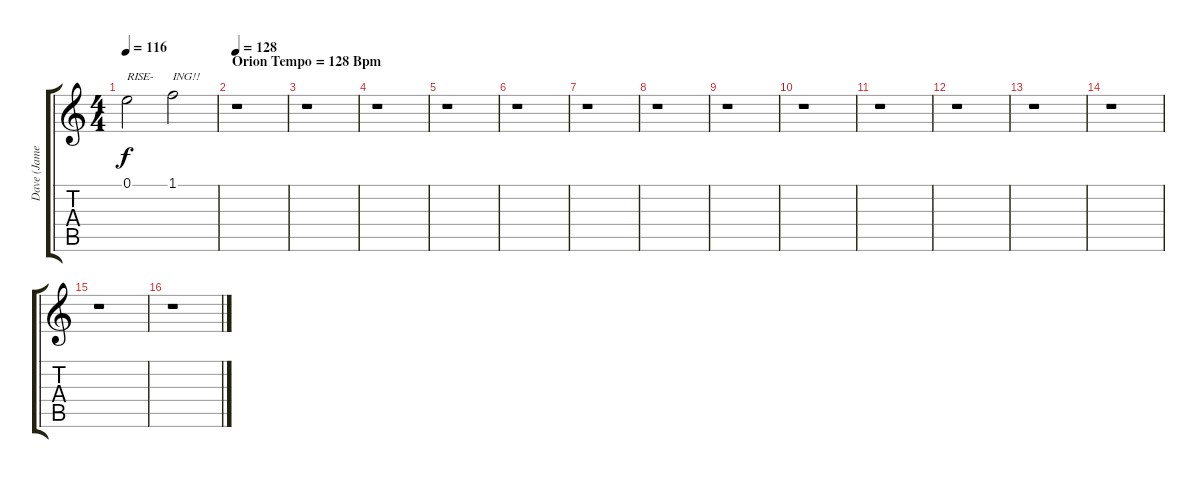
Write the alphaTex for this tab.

\track ("Dave (James's Vocals)" "Dave (Jame") {instrument distortionguitar}
\staff {score tabs}
\tuning (E4 B3 G3 D3 A2 E2) {hide}
\ts (4 4)
\tempo 116
\clef g2
\ks c
0.1.2{txt "RISE-" dy f} 1.1.2{txt "ING!!"} |
\section ("" "Orion Tempo = 128 Bpm")
\tempo 128
r.1 |
r.1 |
r.1 |
r.1 |
r.1 |
r.1 |
r.1 |
r.1 |
r.1 |
r.1 |
r.1 |
r.1 |
r.1 |
r.1 |
r.1
